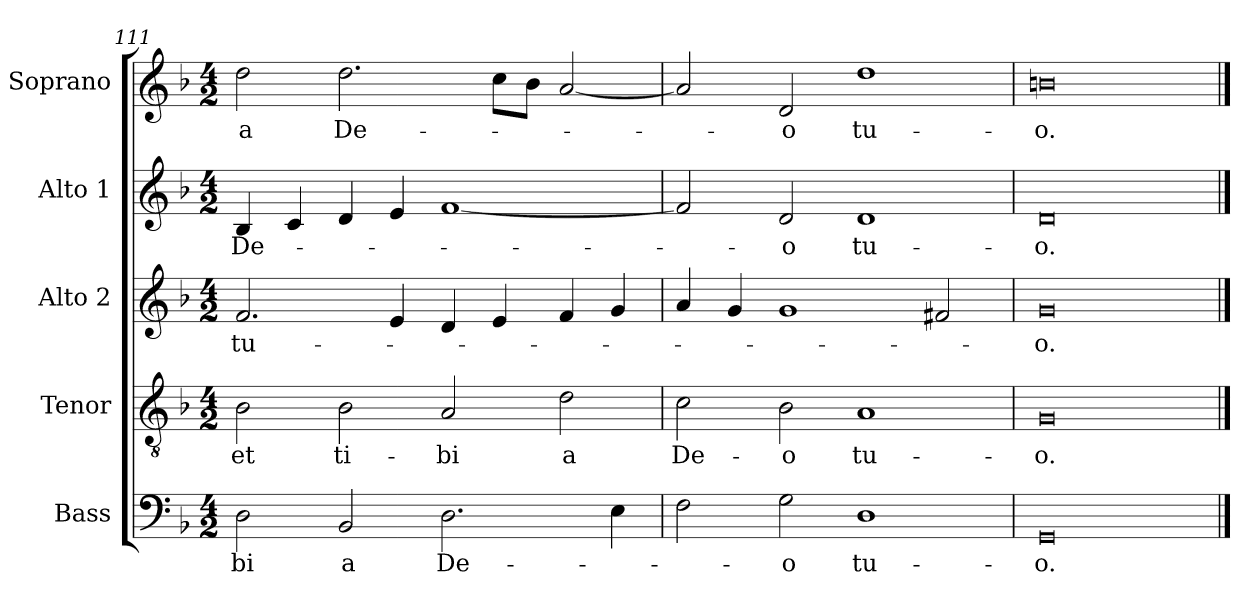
**kern	**text	**kern	**text	**kern	**text	**kern	**text	**kern	**text
*part5	*part5	*part4	*part4	*part3	*part3	*part2	*part2	*part1	*part1
*staff5	*staff5	*staff4	*staff4	*staff3	*staff3	*staff2	*staff2	*staff1	*staff1
*I"Bass	*	*I"Tenor	*	*I"Alto 2	*	*I"Alto 1	*	*I"Soprano	*
*I'B	*	*I'T	*	*I'A 2	*	*I'A 1	*	*I'S	*
*clefF4	*	*clefGv2	*	*clefG2	*	*clefG2	*	*clefG2	*
*k[b-]	*	*k[b-]	*	*k[b-]	*	*k[b-]	*	*k[b-]	*
*F:	*	*F:	*	*F:	*	*F:	*	*F:	*
*M4/2	*	*M4/2	*	*M4/2	*	*M4/2	*	*M4/2	*
=111	=111	=111	=111	=111	=111	=111	=111	=111	=111
!	!LO:LY:b	!	!LO:LY:b	!	!LO:LY:b	!	!LO:LY:b	!	!LO:LY:b
2D\	-bi	2B-\	-et	2.f/	tu-	4B-/	De-	2dd\	a
.	.	.	.	.	.	4c/	.	.	.
!	!LO:LY:b	!	!LO:LY:b	!	!	!	!	!	!LO:LY:b
2BB-/	a	2B-\	ti-	.	.	4d/	.	2.dd\	De-
.	.	.	.	4e/	.	4e/	.	.	.
!	!LO:LY:b	!	!LO:LY:b	!	!	!	!	!	!
2.D\	De-	2A/	-bi	4d/	.	[1f	.	.	.
.	.	.	.	4e/	.	.	.	8cc\L	.
.	.	.	.	.	.	.	.	8b-\J	.
!	!	!	!LO:LY:b	!	!	!	!	!	!
.	.	2d\	a	4f/	.	.	.	[2a/	.
4E\	.	.	.	4g/	.	.	.	.	.
!!LO:LB:g=z
=112	=112	=112	=112	=112	=112	=112	=112	=112	=112
!	!	!	!LO:LY:b	!	!	!	!	!	!
2F\	.	2c\	De-	4a/	.	2f/]	.	2a/]	.
.	.	.	.	4g/	.	.	.	.	.
!	!LO:LY:b	!	!LO:LY:b	!	!	!	!LO:LY:b	!	!LO:LY:b
2G\	-o	2B-\	-o	1g	.	2d/	-o	2d/	-o
!	!LO:LY:b	!	!LO:LY:b	!	!	!	!LO:LY:b	!	!LO:LY:b
1D	tu-	1A	tu-	.	.	1d	tu-	1dd	tu-
.	.	.	.	2f#X/	.	.	.	.	.
=113	=113	=113	=113	=113	=113	=113	=113	=113	=113
!	!LO:LY:b	!	!LO:LY:b	!	!LO:LY:b	!	!LO:LY:b	!	!LO:LY:b
0GG	-o.	0G	-o.	0g	-o.	0d	-o.	0bn	-o.
==	==	==	==	==	==	==	==	==	==
*-	*-	*-	*-	*-	*-	*-	*-	*-	*-
